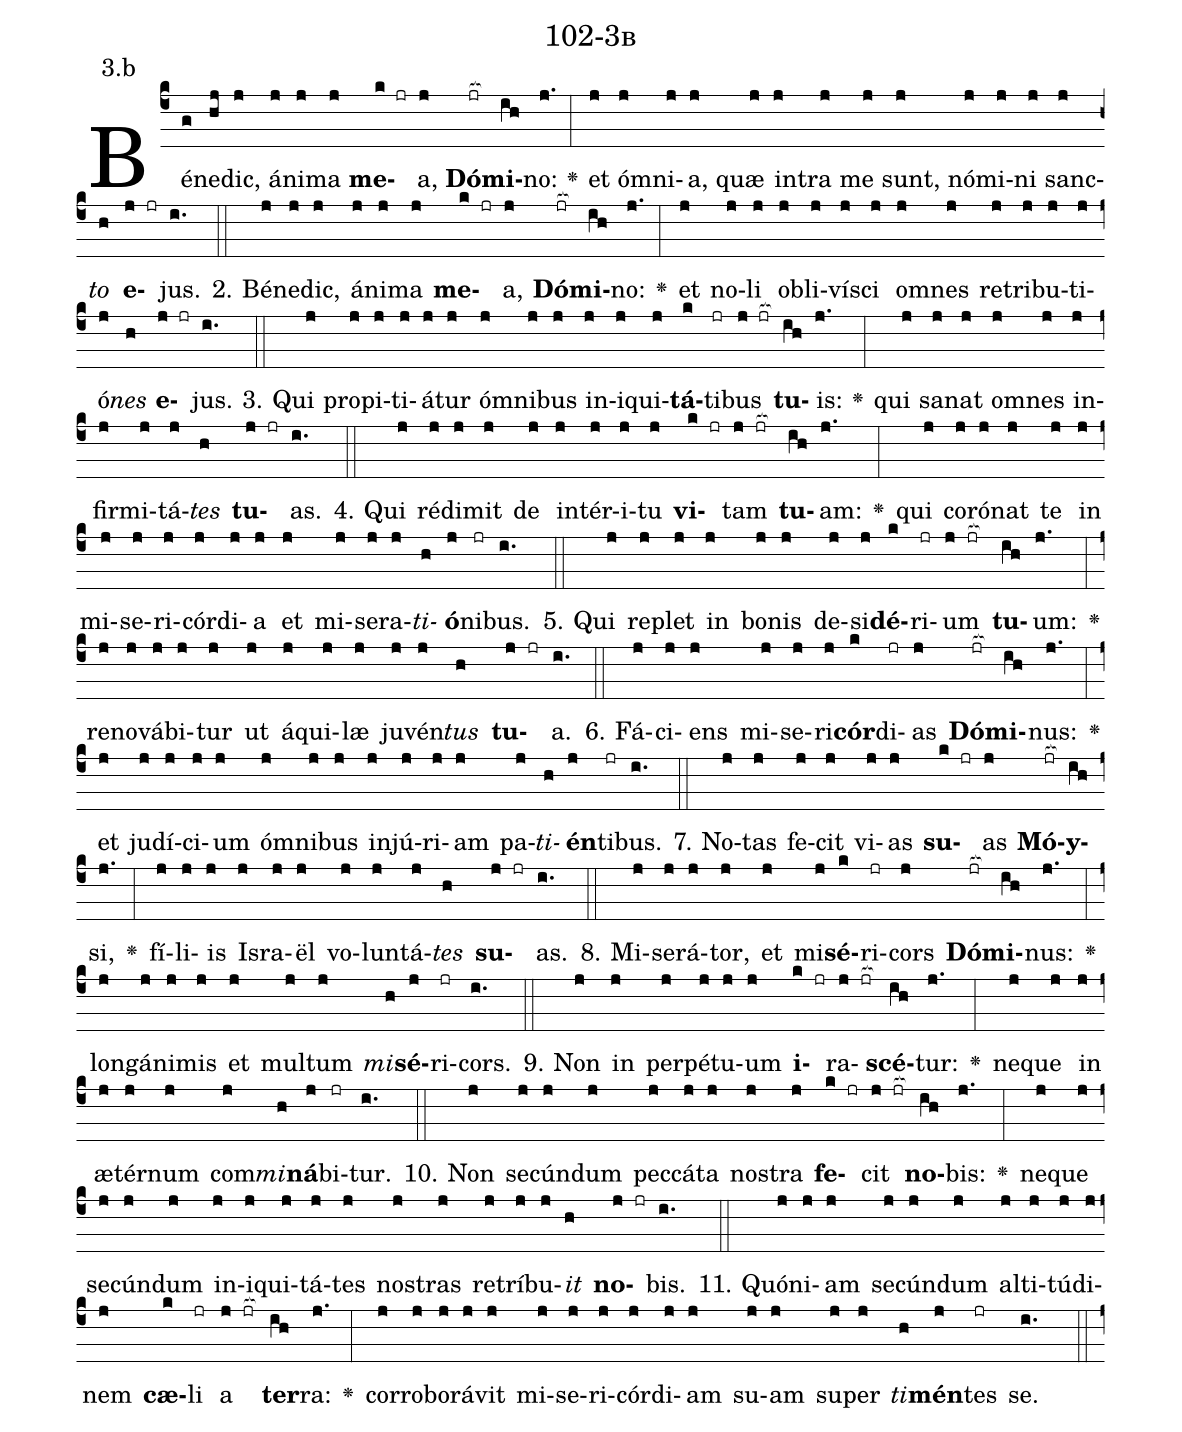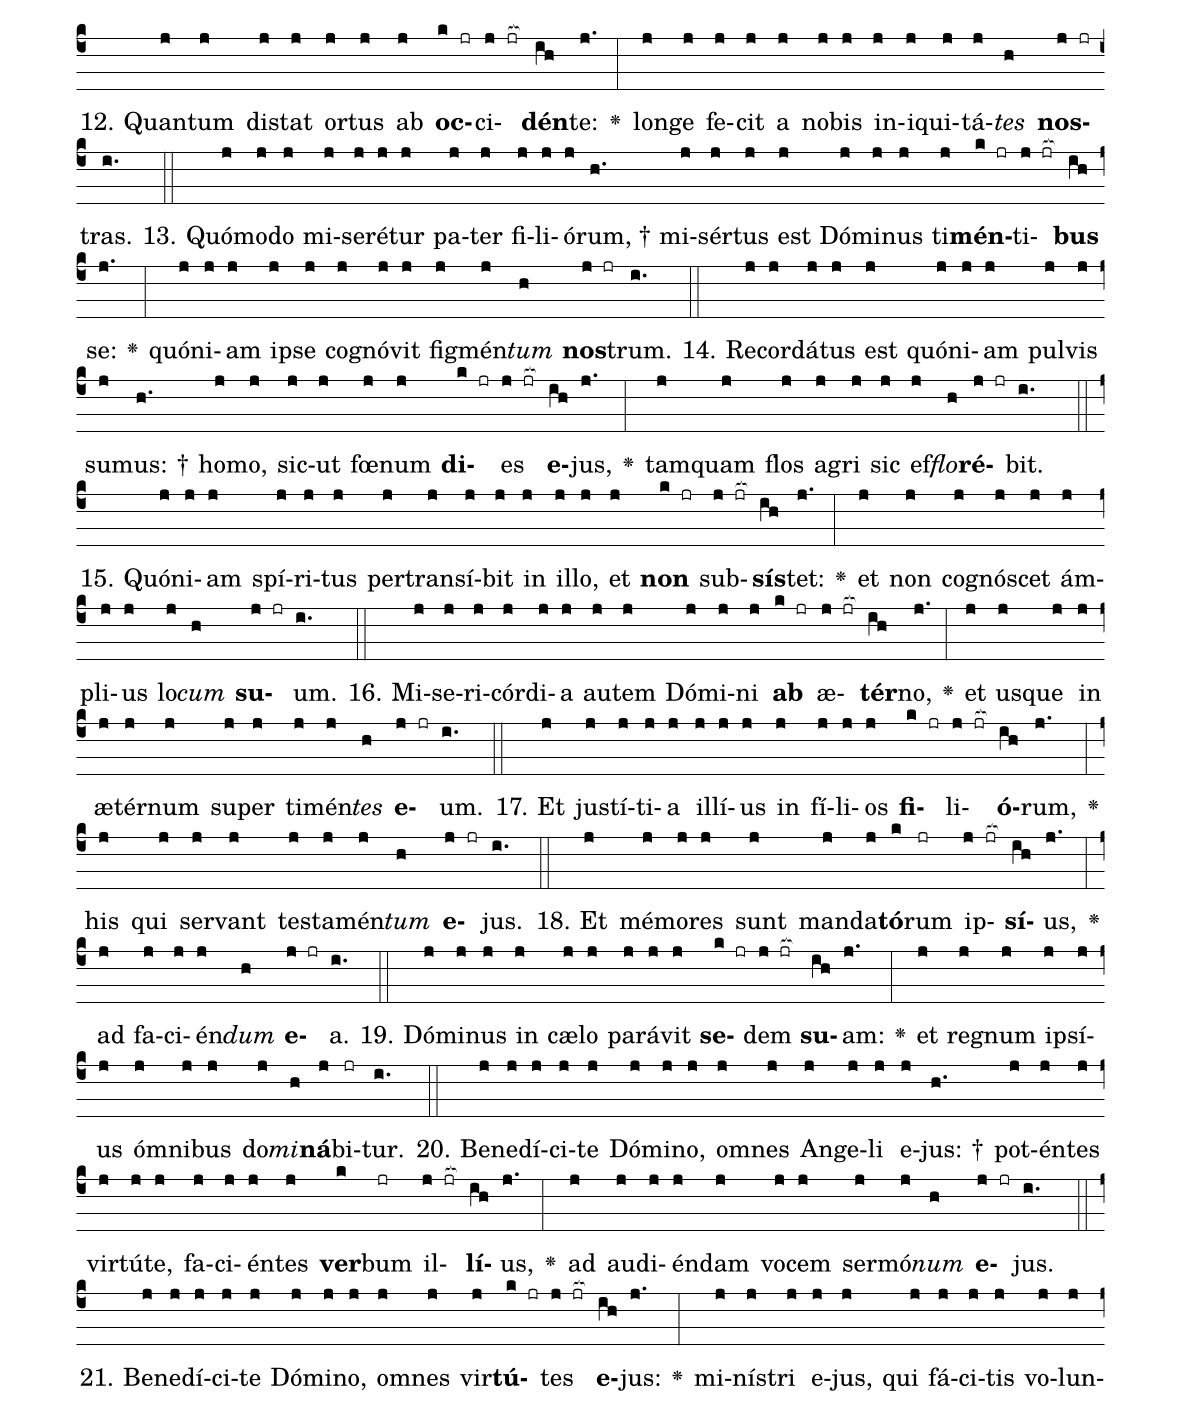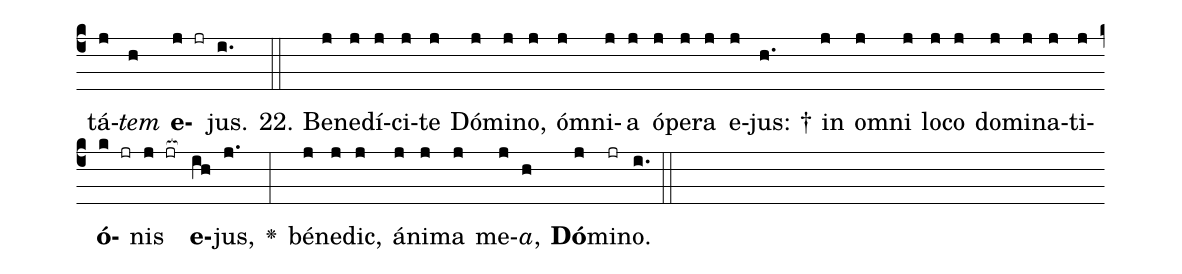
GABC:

name: 102-3b;
annotation: 3.b;
%%
(c4)Bé(g)ne(hj)dic,(j) á(j)ni(j)ma(j) <b>me</b>(k jr)a,(j) <b>Dó</b>(jr[ocb:1{])<b>mi</b>(ih[ocb:0}])no:(j.) <v>\greheightstar</v>(:) et(j) óm(j)ni(j)a,(j) quæ(j) in(j)tra(j) me(j) sunt,(j) nó(j)mi(j)ni(j) sanc(j)<i>to</i>(h) <b>e</b>(j jr)jus.(i.) (::)
2. Bé(j)ne(j)dic,(j) á(j)ni(j)ma(j) <b>me</b>(k jr)a,(j) <b>Dó</b>(jr[ocb:1{])<b>mi</b>(ih[ocb:0}])no:(j.) <v>\greheightstar</v>(:) et(j) no(j)li(j) ob(j)li(j)ví(j)sci(j) om(j)nes(j) re(j)tri(j)bu(j)ti(j)ó(j)<i>nes</i>(h) <b>e</b>(j jr)jus.(i.) (::)
3. Qui(j) pro(j)pi(j)ti(j)á(j)tur(j) óm(j)ni(j)bus(j) in(j)i(j)qui(j)<b>tá</b>(k)ti(jr)bus(j jr[ocb:1{]) <b>tu</b>(ih[ocb:0}])is:(j.) <v>\greheightstar</v>(:) qui(j) sa(j)nat(j) om(j)nes(j) in(j)fir(j)mi(j)tá(j)<i>tes</i>(h) <b>tu</b>(j jr)as.(i.) (::)
4. Qui(j) réd(j)i(j)mit(j) de(j) in(j)tér(j)i(j)tu(j) <b>vi</b>(k jr)tam(j jr[ocb:1{]) <b>tu</b>(ih[ocb:0}])am:(j.) <v>\greheightstar</v>(:) qui(j) co(j)ró(j)nat(j) te(j) in(j) mi(j)se(j)ri(j)cór(j)di(j)a(j) et(j) mi(j)se(j)ra(j)<i>ti</i>(h)<b>ó</b>(j)ni(jr)bus.(i.) (::)
5. Qui(j) re(j)plet(j) in(j) bo(j)nis(j) de(j)si(j)<b>dé</b>(k)ri(jr)um(j jr[ocb:1{]) <b>tu</b>(ih[ocb:0}])um:(j.) <v>\greheightstar</v>(:) re(j)no(j)vá(j)bi(j)tur(j) ut(j) á(j)qui(j)læ(j) ju(j)vén(j)<i>tus</i>(h) <b>tu</b>(j jr)a.(i.) (::)
6. Fá(j)ci(j)ens(j) mi(j)se(j)ri(j)<b>cór</b>(k)di(jr)as(j) <b>Dó</b>(jr[ocb:1{])<b>mi</b>(ih[ocb:0}])nus:(j.) <v>\greheightstar</v>(:) et(j) ju(j)dí(j)ci(j)um(j) óm(j)ni(j)bus(j) in(j)jú(j)ri(j)am(j) pa(j)<i>ti</i>(h)<b>én</b>(j)ti(jr)bus.(i.) (::)
7. No(j)tas(j) fe(j)cit(j) vi(j)as(j) <b>su</b>(k jr)as(j) <b>Mó</b>(jr[ocb:1{])<b>y</b>(ih[ocb:0}])si,(j.) <v>\greheightstar</v>(:) fí(j)li(j)is(j) Is(j)ra(j)ël(j) vo(j)lun(j)tá(j)<i>tes</i>(h) <b>su</b>(j jr)as.(i.) (::)
8. Mi(j)se(j)rá(j)tor,(j) et(j) mi(j)<b>sé</b>(k)ri(jr)cors(j) <b>Dó</b>(jr[ocb:1{])<b>mi</b>(ih[ocb:0}])nus:(j.) <v>\greheightstar</v>(:) long(j)á(j)ni(j)mis(j) et(j) mul(j)tum(j) <i>mi</i>(h)<b>sé</b>(j)ri(jr)cors.(i.) (::)
9. Non(j) in(j) per(j)pé(j)tu(j)um(j) <b>i</b>(k jr)ra(j jr[ocb:1{])<b>scé</b>(ih[ocb:0}])tur:(j.) <v>\greheightstar</v>(:) ne(j)que(j) in(j) æ(j)tér(j)num(j) com(j)<i>mi</i>(h)<b>ná</b>(j)bi(jr)tur.(i.) (::)
10. Non(j) se(j)cún(j)dum(j) pec(j)cá(j)ta(j) nos(j)tra(j) <b>fe</b>(k jr)cit(j jr[ocb:1{]) <b>no</b>(ih[ocb:0}])bis:(j.) <v>\greheightstar</v>(:) ne(j)que(j) se(j)cún(j)dum(j) in(j)i(j)qui(j)tá(j)tes(j) nos(j)tras(j) re(j)trí(j)bu(j)<i>it</i>(h) <b>no</b>(j jr)bis.(i.) (::)
11. Quón(j)i(j)am(j) se(j)cún(j)dum(j) al(j)ti(j)tú(j)di(j)nem(j) <b>cæ</b>(k)li(jr) a(j jr[ocb:1{]) <b>ter</b>(ih[ocb:0}])ra:(j.) <v>\greheightstar</v>(:) cor(j)ro(j)bo(j)rá(j)vit(j) mi(j)se(j)ri(j)cór(j)di(j)am(j) su(j)am(j) su(j)per(j) <i>ti</i>(h)<b>mén</b>(j)tes(jr) se.(i.) (::)
12. Quan(j)tum(j) di(j)stat(j) or(j)tus(j) ab(j) <b>oc</b>(k jr)ci(j jr[ocb:1{])<b>dén</b>(ih[ocb:0}])te:(j.) <v>\greheightstar</v>(:) lon(j)ge(j) fe(j)cit(j) a(j) no(j)bis(j) in(j)i(j)qui(j)tá(j)<i>tes</i>(h) <b>nos</b>(j jr)tras.(i.) (::)
13. Quó(j)mo(j)do(j) mi(j)se(j)ré(j)tur(j) pa(j)ter(j) fi(j)li(j)ó(j)rum, †(h.) mi(j)sér(j)tus(j) est(j) Dó(j)mi(j)nus(j) ti(j)<b>mén</b>(k jr)ti(j jr[ocb:1{])<b>bus</b>(ih[ocb:0}]) se:(j.) <v>\greheightstar</v>(:) quón(j)i(j)am(j) ip(j)se(j) co(j)gnó(j)vit(j) fig(j)mén(j)<i>tum</i>(h) <b>nos</b>(j jr)trum.(i.) (::)
14. Re(j)cor(j)dá(j)tus(j) est(j) quón(j)i(j)am(j) pul(j)vis(j) su(j)mus: †(h.) ho(j)mo,(j) sic(j)ut(j) fœ(j)num(j) <b>di</b>(k jr)es(j jr[ocb:1{]) <b>e</b>(ih[ocb:0}])jus,(j.) <v>\greheightstar</v>(:) tam(j)quam(j) flos(j) a(j)gri(j) sic(j) ef(j)<i>flo</i>(h)<b>ré</b>(j jr)bit.(i.) (::)
15. Quón(j)i(j)am(j) spí(j)ri(j)tus(j) per(j)trans(j)í(j)bit(j) in(j) il(j)lo,(j) et(j) <b>non</b>(k jr) sub(j jr[ocb:1{])<b>sís</b>(ih[ocb:0}])tet:(j.) <v>\greheightstar</v>(:) et(j) non(j) co(j)gnó(j)scet(j) ám(j)pli(j)us(j) lo(j)<i>cum</i>(h) <b>su</b>(j jr)um.(i.) (::)
16. Mi(j)se(j)ri(j)cór(j)di(j)a(j) au(j)tem(j) Dó(j)mi(j)ni(j) <b>ab</b>(k jr) æ(j jr[ocb:1{])<b>tér</b>(ih[ocb:0}])no,(j.) <v>\greheightstar</v>(:) et(j) us(j)que(j) in(j) æ(j)tér(j)num(j) su(j)per(j) ti(j)mén(j)<i>tes</i>(h) <b>e</b>(j jr)um.(i.) (::)
17. Et(j) jus(j)tí(j)ti(j)a(j) il(j)lí(j)us(j) in(j) fí(j)li(j)os(j) <b>fi</b>(k jr)li(j jr[ocb:1{])<b>ó</b>(ih[ocb:0}])rum,(j.) <v>\greheightstar</v>(:) his(j) qui(j) ser(j)vant(j) tes(j)ta(j)mén(j)<i>tum</i>(h) <b>e</b>(j jr)jus.(i.) (::)
18. Et(j) mé(j)mo(j)res(j) sunt(j) man(j)da(j)<b>tó</b>(k)rum(jr) ip(j jr[ocb:1{])<b>sí</b>(ih[ocb:0}])us,(j.) <v>\greheightstar</v>(:) ad(j) fa(j)ci(j)én(j)<i>dum</i>(h) <b>e</b>(j jr)a.(i.) (::)
19. Dó(j)mi(j)nus(j) in(j) cæ(j)lo(j) pa(j)rá(j)vit(j) <b>se</b>(k jr)dem(j jr[ocb:1{]) <b>su</b>(ih[ocb:0}])am:(j.) <v>\greheightstar</v>(:) et(j) re(j)gnum(j) ip(j)sí(j)us(j) óm(j)ni(j)bus(j) do(j)<i>mi</i>(h)<b>ná</b>(j)bi(jr)tur.(i.) (::)
20. Be(j)ne(j)dí(j)ci(j)te(j) Dó(j)mi(j)no,(j) om(j)nes(j) An(j)ge(j)li(j) e(j)jus: †(h.) pot(j)én(j)tes(j) vir(j)tú(j)te,(j) fa(j)ci(j)én(j)tes(j) <b>ver</b>(k)bum(jr) il(j jr[ocb:1{])<b>lí</b>(ih[ocb:0}])us,(j.) <v>\greheightstar</v>(:) ad(j) au(j)di(j)én(j)dam(j) vo(j)cem(j) ser(j)mó(j)<i>num</i>(h) <b>e</b>(j jr)jus.(i.) (::)
21. Be(j)ne(j)dí(j)ci(j)te(j) Dó(j)mi(j)no,(j) om(j)nes(j) vir(j)<b>tú</b>(k jr)tes(j jr[ocb:1{]) <b>e</b>(ih[ocb:0}])jus:(j.) <v>\greheightstar</v>(:) mi(j)nís(j)tri(j) e(j)jus,(j) qui(j) fá(j)ci(j)tis(j) vo(j)lun(j)tá(j)<i>tem</i>(h) <b>e</b>(j jr)jus.(i.) (::)
22. Be(j)ne(j)dí(j)ci(j)te(j) Dó(j)mi(j)no,(j) óm(j)ni(j)a(j) ó(j)pe(j)ra(j) e(j)jus: †(h.) in(j) om(j)ni(j) lo(j)co(j) do(j)mi(j)na(j)ti(j)<b>ó</b>(k jr)nis(j jr[ocb:1{]) <b>e</b>(ih[ocb:0}])jus,(j.) <v>\greheightstar</v>(:) bé(j)ne(j)dic,(j) á(j)ni(j)ma(j) me(j)<i>a</i>,(h) <b>Dó</b>(j)mi(jr)no.(i.) (::)
